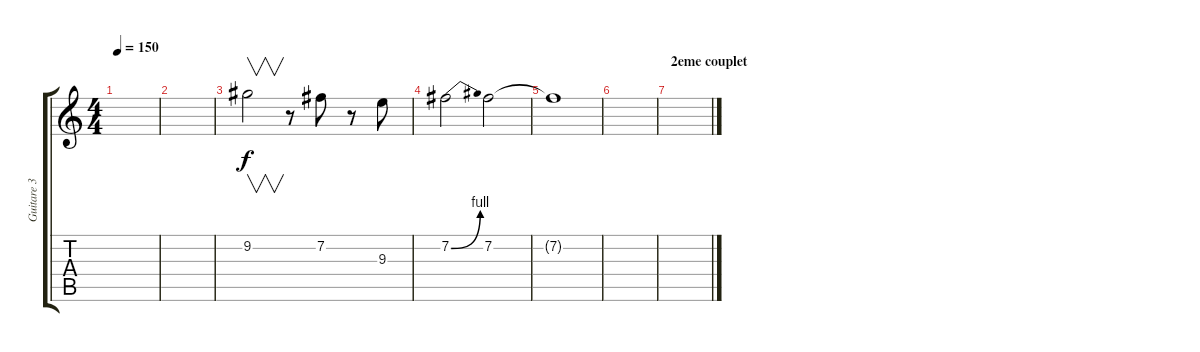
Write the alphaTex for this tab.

\track ("Guitare 3" "Guitare 3") {instrument overdrivenguitar}
\staff {score tabs}
\tuning (E4 B3 G3 D3 A2 E2) {hide}
\ts (4 4)
\tempo 150
\clef g2
\ks c
|
|
9.2.2{v} r.8 7.2.8 r.8 9.3.8 |
7.2{be (bend 0 0 60 4)}.2 7.2.2 |
7.2{t}.1 |
|
\section ("" "2eme couplet")
